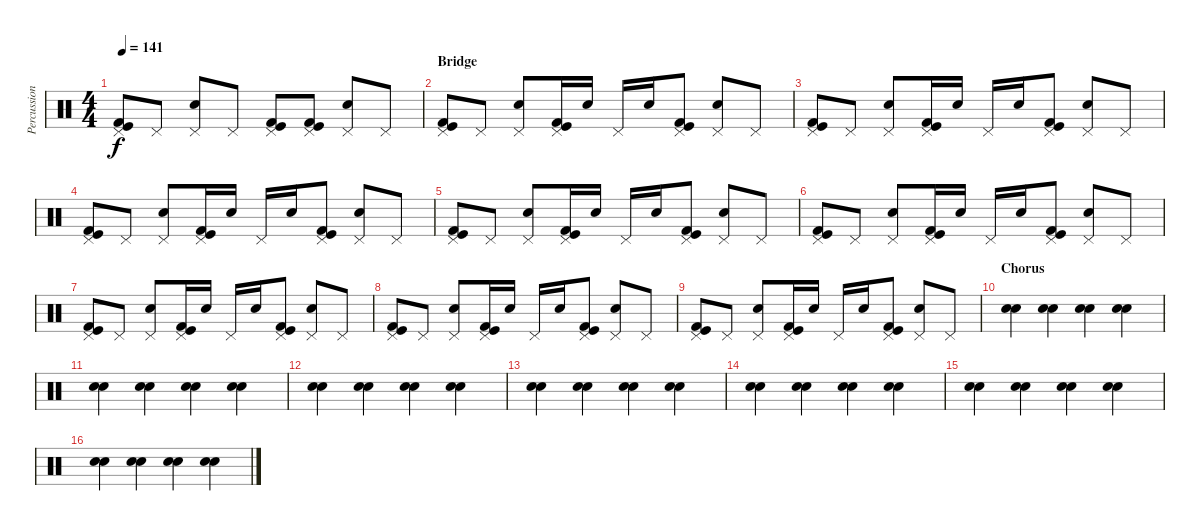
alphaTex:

\track ("Percussion" "Percussion") {instrument percussion}
\staff {score}
\articulation defaults
\ts (4 4)
\tempo 141
\clef neutral
\ks c
("Pedal Hi-Hat (hit)" "Kick (hit) 2" "Kick (hit)").8{dy f} "Pedal Hi-Hat (hit)".8 ("Pedal Hi-Hat (hit)" "Snare (hit) 2").8 "Pedal Hi-Hat (hit)".8 ("Pedal Hi-Hat (hit)" "Kick (hit) 2" "Kick (hit)").8 ("Pedal Hi-Hat (hit)" "Kick (hit) 2" "Kick (hit)").8 ("Pedal Hi-Hat (hit)" "Snare (hit) 2").8 "Pedal Hi-Hat (hit)".8 |
\section ("" "Bridge")
("Pedal Hi-Hat (hit)" "Kick (hit) 2" "Kick (hit)").8 "Pedal Hi-Hat (hit)".8 ("Pedal Hi-Hat (hit)" "Snare (hit) 2").8 ("Pedal Hi-Hat (hit)" "Kick (hit) 2" "Kick (hit)").16 "Snare (hit) 2".16 "Pedal Hi-Hat (hit)".16 "Snare (hit) 2".16 ("Pedal Hi-Hat (hit)" "Kick (hit) 2" "Kick (hit)").8 ("Pedal Hi-Hat (hit)" "Snare (hit) 2").8 "Pedal Hi-Hat (hit)".8 |
("Pedal Hi-Hat (hit)" "Kick (hit) 2" "Kick (hit)").8 "Pedal Hi-Hat (hit)".8 ("Pedal Hi-Hat (hit)" "Snare (hit) 2").8 ("Pedal Hi-Hat (hit)" "Kick (hit) 2" "Kick (hit)").16 "Snare (hit) 2".16 "Pedal Hi-Hat (hit)".16 "Snare (hit) 2".16 ("Pedal Hi-Hat (hit)" "Kick (hit) 2" "Kick (hit)").8 ("Pedal Hi-Hat (hit)" "Snare (hit) 2").8 "Pedal Hi-Hat (hit)".8 |
("Pedal Hi-Hat (hit)" "Kick (hit) 2" "Kick (hit)").8 "Pedal Hi-Hat (hit)".8 ("Pedal Hi-Hat (hit)" "Snare (hit) 2").8 ("Pedal Hi-Hat (hit)" "Kick (hit) 2" "Kick (hit)").16 "Snare (hit) 2".16 "Pedal Hi-Hat (hit)".16 "Snare (hit) 2".16 ("Pedal Hi-Hat (hit)" "Kick (hit) 2" "Kick (hit)").8 ("Pedal Hi-Hat (hit)" "Snare (hit) 2").8 "Pedal Hi-Hat (hit)".8 |
("Pedal Hi-Hat (hit)" "Kick (hit) 2" "Kick (hit)").8 "Pedal Hi-Hat (hit)".8 ("Pedal Hi-Hat (hit)" "Snare (hit) 2").8 ("Pedal Hi-Hat (hit)" "Kick (hit) 2" "Kick (hit)").16 "Snare (hit) 2".16 "Pedal Hi-Hat (hit)".16 "Snare (hit) 2".16 ("Pedal Hi-Hat (hit)" "Kick (hit) 2" "Kick (hit)").8 ("Pedal Hi-Hat (hit)" "Snare (hit) 2").8 "Pedal Hi-Hat (hit)".8 |
("Pedal Hi-Hat (hit)" "Kick (hit) 2" "Kick (hit)").8 "Pedal Hi-Hat (hit)".8 ("Pedal Hi-Hat (hit)" "Snare (hit) 2").8 ("Pedal Hi-Hat (hit)" "Kick (hit) 2" "Kick (hit)").16 "Snare (hit) 2".16 "Pedal Hi-Hat (hit)".16 "Snare (hit) 2".16 ("Pedal Hi-Hat (hit)" "Kick (hit) 2" "Kick (hit)").8 ("Pedal Hi-Hat (hit)" "Snare (hit) 2").8 "Pedal Hi-Hat (hit)".8 |
("Pedal Hi-Hat (hit)" "Kick (hit) 2" "Kick (hit)").8 "Pedal Hi-Hat (hit)".8 ("Pedal Hi-Hat (hit)" "Snare (hit) 2").8 ("Pedal Hi-Hat (hit)" "Kick (hit) 2" "Kick (hit)").16 "Snare (hit) 2".16 "Pedal Hi-Hat (hit)".16 "Snare (hit) 2".16 ("Pedal Hi-Hat (hit)" "Kick (hit) 2" "Kick (hit)").8 ("Pedal Hi-Hat (hit)" "Snare (hit) 2").8 "Pedal Hi-Hat (hit)".8 |
("Pedal Hi-Hat (hit)" "Kick (hit) 2" "Kick (hit)").8 "Pedal Hi-Hat (hit)".8 ("Pedal Hi-Hat (hit)" "Snare (hit) 2").8 ("Pedal Hi-Hat (hit)" "Kick (hit) 2" "Kick (hit)").16 "Snare (hit) 2".16 "Pedal Hi-Hat (hit)".16 "Snare (hit) 2".16 ("Pedal Hi-Hat (hit)" "Kick (hit) 2" "Kick (hit)").8 ("Pedal Hi-Hat (hit)" "Snare (hit) 2").8 "Pedal Hi-Hat (hit)".8 |
("Pedal Hi-Hat (hit)" "Kick (hit) 2" "Kick (hit)").8 "Pedal Hi-Hat (hit)".8 ("Pedal Hi-Hat (hit)" "Snare (hit) 2").8 ("Pedal Hi-Hat (hit)" "Kick (hit) 2" "Kick (hit)").16 "Snare (hit) 2".16 "Pedal Hi-Hat (hit)".16 "Snare (hit) 2".16 ("Pedal Hi-Hat (hit)" "Kick (hit) 2" "Kick (hit)").8 ("Pedal Hi-Hat (hit)" "Snare (hit) 2").8 "Pedal Hi-Hat (hit)".8 |
\section ("" "Chorus")
("Snare (hit) 2" "Snare (hit) 2").4 ("Snare (hit) 2" "Snare (hit) 2").4 ("Snare (hit) 2" "Snare (hit) 2").4 ("Snare (hit) 2" "Snare (hit) 2").4 |
("Snare (hit) 2" "Snare (hit) 2").4 ("Snare (hit) 2" "Snare (hit) 2").4 ("Snare (hit) 2" "Snare (hit) 2").4 ("Snare (hit) 2" "Snare (hit) 2").4 |
("Snare (hit) 2" "Snare (hit) 2").4 ("Snare (hit) 2" "Snare (hit) 2").4 ("Snare (hit) 2" "Snare (hit) 2").4 ("Snare (hit) 2" "Snare (hit) 2").4 |
("Snare (hit) 2" "Snare (hit) 2").4 ("Snare (hit) 2" "Snare (hit) 2").4 ("Snare (hit) 2" "Snare (hit) 2").4 ("Snare (hit) 2" "Snare (hit) 2").4 |
("Snare (hit) 2" "Snare (hit) 2").4 ("Snare (hit) 2" "Snare (hit) 2").4 ("Snare (hit) 2" "Snare (hit) 2").4 ("Snare (hit) 2" "Snare (hit) 2").4 |
("Snare (hit) 2" "Snare (hit) 2").4 ("Snare (hit) 2" "Snare (hit) 2").4 ("Snare (hit) 2" "Snare (hit) 2").4 ("Snare (hit) 2" "Snare (hit) 2").4 |
("Snare (hit) 2" "Snare (hit) 2").4 ("Snare (hit) 2" "Snare (hit) 2").4 ("Snare (hit) 2" "Snare (hit) 2").4 ("Snare (hit) 2" "Snare (hit) 2").4
